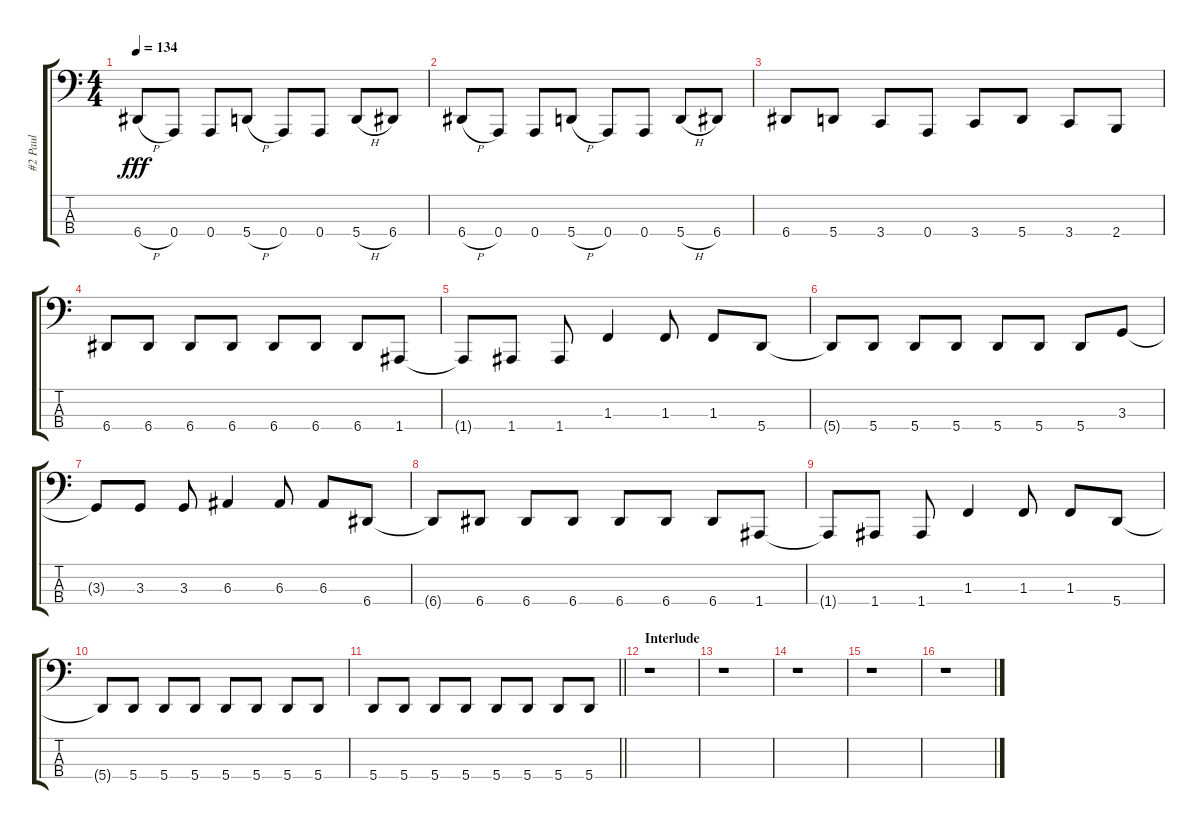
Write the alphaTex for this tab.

\track ("#2 Paul" "#2 Paul") {instrument electricbasspick}
\staff {score tabs}
\tuning (D2 A1 E1 A0) {hide}
\ts (4 4)
\tempo 134
\clef f4
\ks c
6.4{h}.8{dy fff} 0.4.8 0.4.8 5.4{h}.8 0.4.8 0.4.8 5.4{h}.8 6.4.8 |
6.4{h}.8 0.4.8 0.4.8 5.4{h}.8 0.4.8 0.4.8 5.4{h}.8 6.4.8 |
6.4.8 5.4.8 3.4.8 0.4.8 3.4.8 5.4.8 3.4.8 2.4.8 |
6.4.8 6.4.8 6.4.8 6.4.8 6.4.8 6.4.8 6.4.8 1.4.8 |
1.4{t}.8 1.4.8 1.4.8 1.3.4 1.3.8 1.3.8 5.4.8 |
5.4{t}.8 5.4.8 5.4.8 5.4.8 5.4.8 5.4.8 5.4.8 3.3.8 |
3.3{t}.8 3.3.8 3.3.8 6.3.4 6.3.8 6.3.8 6.4.8 |
6.4{t}.8 6.4.8 6.4.8 6.4.8 6.4.8 6.4.8 6.4.8 1.4.8 |
1.4{t}.8 1.4.8 1.4.8 1.3.4 1.3.8 1.3.8 5.4.8 |
5.4{t}.8 5.4.8 5.4.8 5.4.8 5.4.8 5.4.8 5.4.8 5.4.8 |
\barLineRight lightlight
5.4.8 5.4.8 5.4.8 5.4.8 5.4.8 5.4.8 5.4.8 5.4.8 |
\section ("" "Interlude")
r.1 |
r.1 |
r.1 |
r.1 |
r.1
